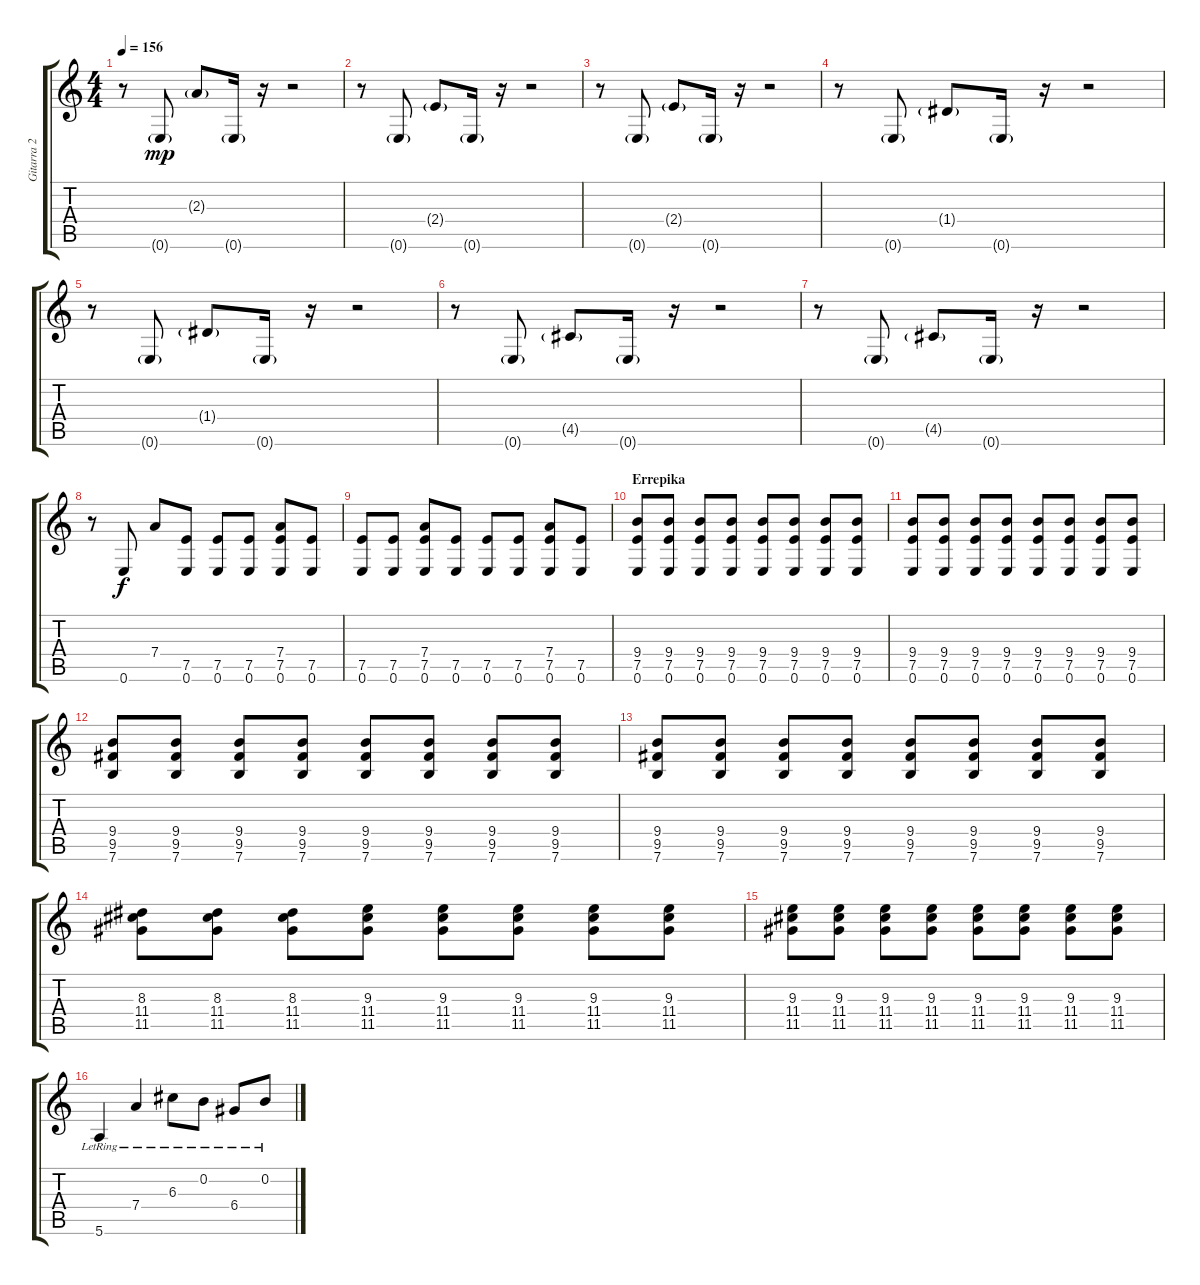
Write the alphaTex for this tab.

\track ("Gitarra 2" "Gitarra 2") {instrument distortionguitar}
\staff {score tabs}
\tuning (E4 B3 G3 D3 A2 E2) {hide}
\ts (4 4)
\tempo 156
\clef g2
\ks c
r.8{dy mp} 0.6{g}.8 2.3{g}.8 0.6{g}.16 r.16 r.2 |
r.8 0.6{g}.8 2.4{g}.8 0.6{g}.16 r.16 r.2 |
r.8 0.6{g}.8 2.4{g}.8 0.6{g}.16 r.16 r.2 |
r.8 0.6{g}.8 1.4{g}.8 0.6{g}.16 r.16 r.2 |
r.8 0.6{g}.8 1.4{g}.8 0.6{g}.16 r.16 r.2 |
r.8 0.6{g}.8 4.5{g}.8 0.6{g}.16 r.16 r.2 |
r.8 0.6{g}.8 4.5{g}.8 0.6{g}.16 r.16 r.2 |
r.8 0.6.8{dy f} 7.4.8 (7.5 0.6).8 (7.5 0.6).8 (7.5 0.6).8 (7.4 7.5 0.6).8 (7.5 0.6).8 |
(7.5 0.6).8 (7.5 0.6).8 (7.4 7.5 0.6).8 (7.5 0.6).8 (7.5 0.6).8 (7.5 0.6).8 (7.4 7.5 0.6).8 (7.5 0.6).8 |
\section ("" "Errepika")
(9.4 7.5 0.6).8 (9.4 7.5 0.6).8 (9.4 7.5 0.6).8 (9.4 7.5 0.6).8 (9.4 7.5 0.6).8 (9.4 7.5 0.6).8 (9.4 7.5 0.6).8 (9.4 7.5 0.6).8 |
(9.4 7.5 0.6).8 (9.4 7.5 0.6).8 (9.4 7.5 0.6).8 (9.4 7.5 0.6).8 (9.4 7.5 0.6).8 (9.4 7.5 0.6).8 (9.4 7.5 0.6).8 (9.4 7.5 0.6).8 |
(9.4 9.5 7.6).8 (9.4 9.5 7.6).8 (9.4 9.5 7.6).8 (9.4 9.5 7.6).8 (9.4 9.5 7.6).8 (9.4 9.5 7.6).8 (9.4 9.5 7.6).8 (9.4 9.5 7.6).8 |
(9.4 9.5 7.6).8 (9.4 9.5 7.6).8 (9.4 9.5 7.6).8 (9.4 9.5 7.6).8 (9.4 9.5 7.6).8 (9.4 9.5 7.6).8 (9.4 9.5 7.6).8 (9.4 9.5 7.6).8 |
(8.3 11.4 11.5).8 (8.3 11.4 11.5).8 (8.3 11.4 11.5).8 (9.3 11.4 11.5).8 (9.3 11.4 11.5).8 (9.3 11.4 11.5).8 (9.3 11.4 11.5).8 (9.3 11.4 11.5).8 |
(9.3 11.4 11.5).8 (9.3 11.4 11.5).8 (9.3 11.4 11.5).8 (9.3 11.4 11.5).8 (9.3 11.4 11.5).8 (9.3 11.4 11.5).8 (9.3 11.4 11.5).8 (9.3 11.4 11.5).8 |
5.6{lr}.4 7.4{lr}.4 6.3{lr}.8 0.2{lr}.8 6.4{lr}.8 0.2{lr}.8
